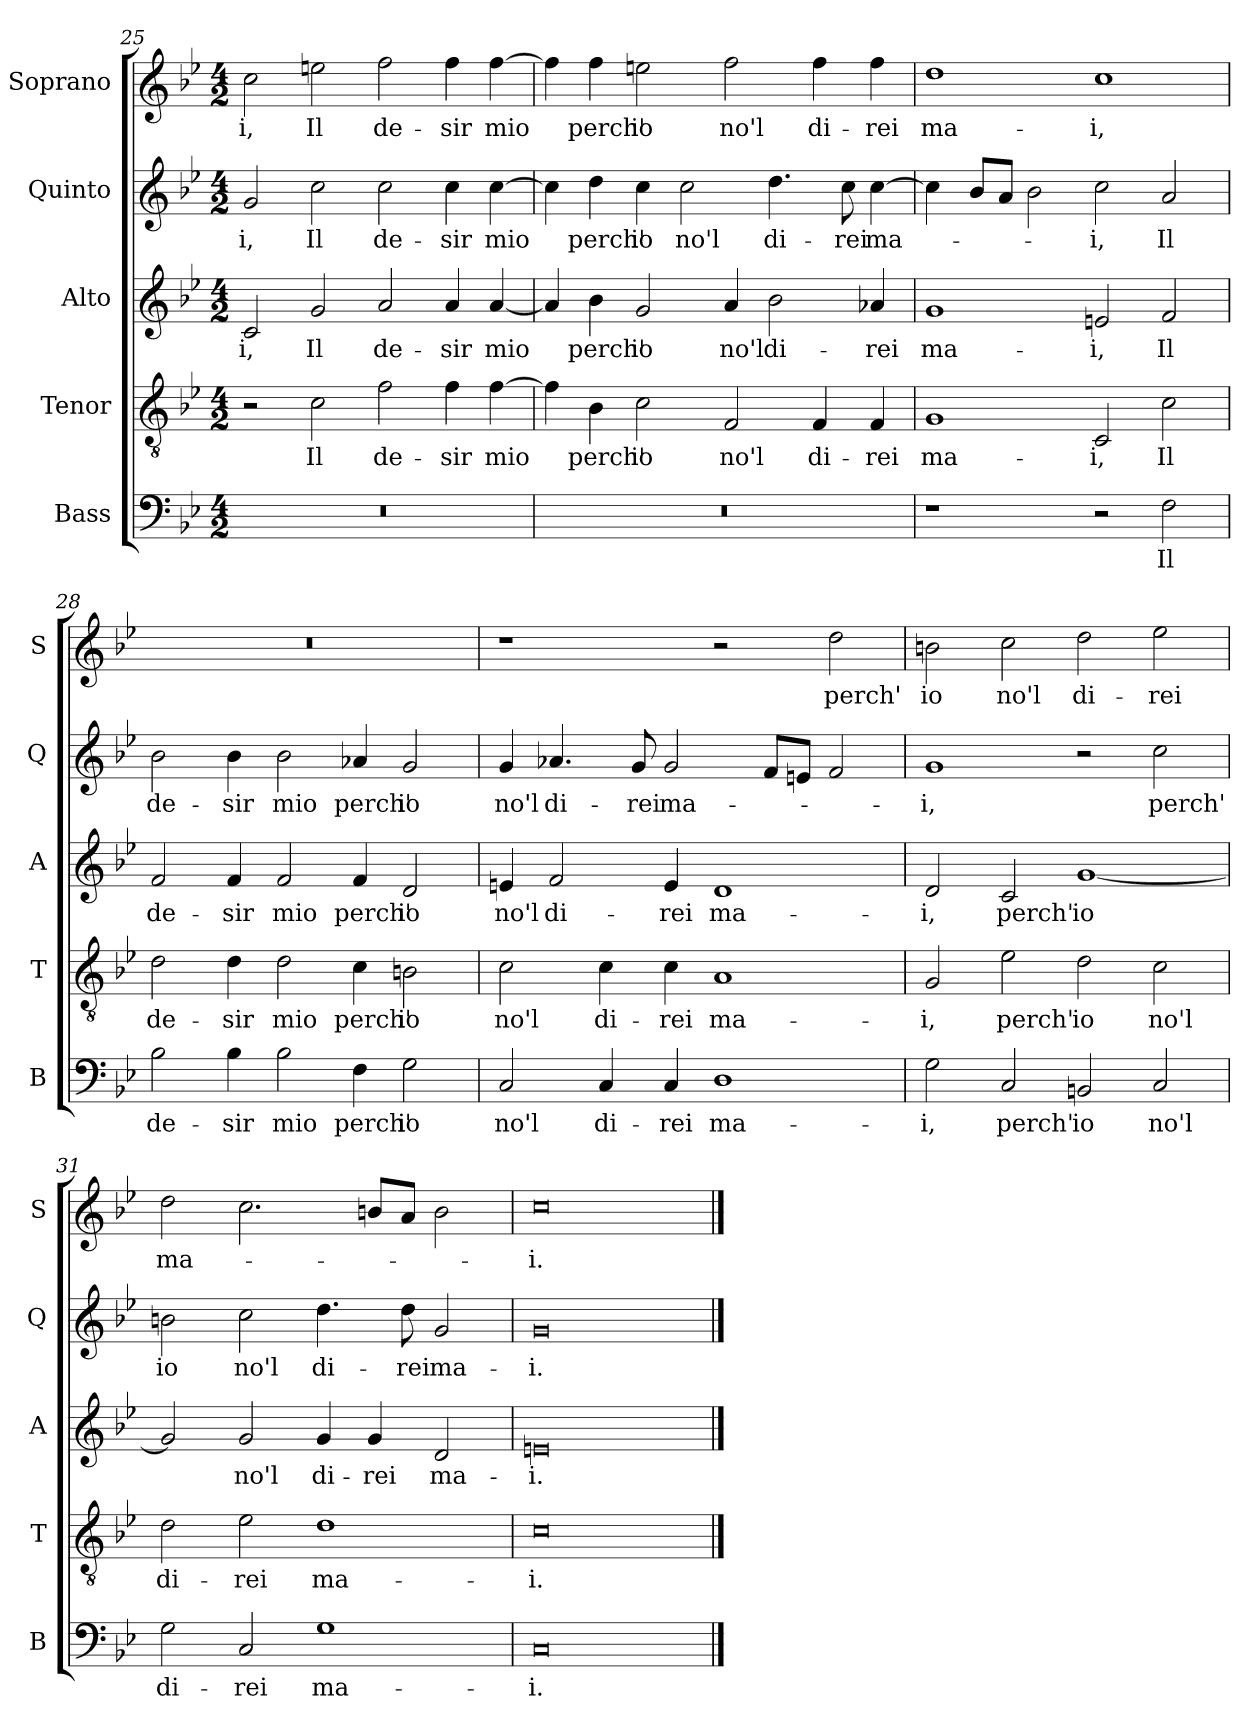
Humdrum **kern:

**kern	**text	**kern	**text	**kern	**text	**kern	**text	**kern	**text
*part5	*part5	*part4	*part4	*part3	*part3	*part2	*part2	*part1	*part1
*staff5	*staff5	*staff4	*staff4	*staff3	*staff3	*staff2	*staff2	*staff1	*staff1
*I"Bass	*	*I"Tenor	*	*I"Alto	*	*I"Quinto	*	*I"Soprano	*
*I'B	*	*I'T	*	*I'A	*	*I'Q	*	*I'S	*
*clefF4	*	*clefGv2	*	*clefG2	*	*clefG2	*	*clefG2	*
*k[b-e-]	*	*k[b-e-]	*	*k[b-e-]	*	*k[b-e-]	*	*k[b-e-]	*
*B-:	*	*B-:	*	*B-:	*	*B-:	*	*B-:	*
*M4/2	*	*M4/2	*	*M4/2	*	*M4/2	*	*M4/2	*
=25	=25	=25	=25	=25	=25	=25	=25	=25	=25
!	!	!	!	!	!LO:LY:b	!	!LO:LY:b	!	!LO:LY:b
0r	.	2r	.	2c/	-i,	2g/	-i,	2cc\	-i,
!	!	!	!LO:LY:b	!	!LO:LY:b	!	!LO:LY:b	!	!LO:LY:b
.	.	2c\	Il	2g/	Il	2cc\	Il	2een\	Il
!	!	!	!LO:LY:b	!	!LO:LY:b	!	!LO:LY:b	!	!LO:LY:b
.	.	2f\	de-	2a/	de-	2cc\	de-	2ff\	de-
!	!	!	!LO:LY:b	!	!LO:LY:b	!	!LO:LY:b	!	!LO:LY:b
.	.	4f\	-sir	4a/	-sir	4cc\	-sir	4ff\	-sir
!	!	!	!LO:LY:b	!	!LO:LY:b	!	!LO:LY:b	!	!LO:LY:b
.	.	[4f\	mio	[4a/	mio	[4cc\	mio	[4ff\	mio
!!LO:PB:g=z
=26	=26	=26	=26	=26	=26	=26	=26	=26	=26
0r	.	4f\]	.	4a/]	.	4cc\]	.	4ff\]	.
!	!	!	!LO:LY:b	!	!LO:LY:b	!	!LO:LY:b	!	!LO:LY:b
.	.	4B-\	perch'	4b-\	perch'	4dd\	perch'	4ff\	perch'
!	!	!	!LO:LY:b	!	!LO:LY:b	!	!LO:LY:b	!	!LO:LY:b
.	.	2c\	io	2g/	io	4cc\	io	2een\	io
!	!	!	!	!	!	!	!LO:LY:b	!	!
.	.	.	.	.	.	2cc\	no'l	.	.
!	!	!	!LO:LY:b	!	!LO:LY:b	!	!	!	!LO:LY:b
.	.	2F/	no'l	4a/	no'l	.	.	2ff\	no'l
!	!	!	!	!	!LO:LY:b	!	!LO:LY:b	!	!
.	.	.	.	2b-\	di-	4.dd\	di-	.	.
!	!	!	!LO:LY:b	!	!	!	!	!	!LO:LY:b
.	.	4F/	di-	.	.	.	.	4ff\	di-
!	!	!	!	!	!	!	!LO:LY:b	!	!
.	.	.	.	.	.	8cc\	-rei	.	.
!	!	!	!LO:LY:b	!	!LO:LY:b	!	!LO:LY:b	!	!LO:LY:b
.	.	4F/	-rei	4a-X/	-rei	[4cc\	ma-	4ff\	-rei
=27	=27	=27	=27	=27	=27	=27	=27	=27	=27
!	!	!	!LO:LY:b	!	!LO:LY:b	!	!	!	!LO:LY:b
1r	.	1G	ma-	1g	ma-	4cc\]	.	1dd	ma-
.	.	.	.	.	.	8b-/L	.	.	.
.	.	.	.	.	.	8a/J	.	.	.
.	.	.	.	.	.	2b-\	.	.	.
!	!	!	!LO:LY:b	!	!LO:LY:b	!	!LO:LY:b	!	!LO:LY:b
2r	.	2C/	-i,	2en/	-i,	2cc\	-i,	1cc	-i,
!	!LO:LY:b	!	!LO:LY:b	!	!LO:LY:b	!	!LO:LY:b	!	!
2F\	Il	2c\	Il	2f/	Il	2a/	Il	.	.
=28	=28	=28	=28	=28	=28	=28	=28	=28	=28
!	!LO:LY:b	!	!LO:LY:b	!	!LO:LY:b	!	!LO:LY:b	!	!
2B-\	de-	2d\	de-	2f/	de-	2b-\	de-	0r	.
!	!LO:LY:b	!	!LO:LY:b	!	!LO:LY:b	!	!LO:LY:b	!	!
4B-\	-sir	4d\	-sir	4f/	-sir	4b-\	-sir	.	.
!	!LO:LY:b	!	!LO:LY:b	!	!LO:LY:b	!	!LO:LY:b	!	!
2B-\	mio	2d\	mio	2f/	mio	2b-\	mio	.	.
!	!LO:LY:b	!	!LO:LY:b	!	!LO:LY:b	!	!LO:LY:b	!	!
4F\	perch'	4c\	perch'	4f/	perch'	4a-X/	perch'	.	.
!	!LO:LY:b	!	!LO:LY:b	!	!LO:LY:b	!	!LO:LY:b	!	!
2G\	io	2Bn\	io	2d/	io	2g/	io	.	.
!!LO:LB:g=z
=29	=29	=29	=29	=29	=29	=29	=29	=29	=29
!	!LO:LY:b	!	!LO:LY:b	!	!LO:LY:b	!	!LO:LY:b	!	!
2C/	no'l	2c\	no'l	4en/	no'l	4g/	no'l	1r	.
!	!	!	!	!	!LO:LY:b	!	!LO:LY:b	!	!
.	.	.	.	2f/	di-	4.a-X/	di-	.	.
!	!LO:LY:b	!	!LO:LY:b	!	!	!	!	!	!
4C/	di-	4c\	di-	.	.	.	.	.	.
!	!	!	!	!	!	!	!LO:LY:b	!	!
.	.	.	.	.	.	8g/	-rei	.	.
!	!LO:LY:b	!	!LO:LY:b	!	!LO:LY:b	!	!LO:LY:b	!	!
4C/	-rei	4c\	-rei	4e/	-rei	2g/	ma-	.	.
!	!LO:LY:b	!	!LO:LY:b	!	!LO:LY:b	!	!	!	!
1D	ma-	1A	ma-	1d	ma-	.	.	2r	.
.	.	.	.	.	.	8f/L	.	.	.
.	.	.	.	.	.	8en/J	.	.	.
!	!	!	!	!	!	!	!	!	!LO:LY:b
.	.	.	.	.	.	2f/	.	2dd\	perch'
=30	=30	=30	=30	=30	=30	=30	=30	=30	=30
!	!LO:LY:b	!	!LO:LY:b	!	!LO:LY:b	!	!LO:LY:b	!	!LO:LY:b
2G\	-i,	2G/	-i,	2d/	-i,	1g	-i,	2bn\	io
!	!LO:LY:b	!	!LO:LY:b	!	!LO:LY:b	!	!	!	!LO:LY:b
2C/	perch'	2e-\	perch'	2c/	perch'	.	.	2cc\	no'l
!	!LO:LY:b	!	!LO:LY:b	!	!LO:LY:b	!	!	!	!LO:LY:b
2BBn/	io	2d\	io	[1g	io	2r	.	2dd\	di-
!	!LO:LY:b	!	!LO:LY:b	!	!	!	!LO:LY:b	!	!LO:LY:b
2C/	no'l	2c\	no'l	.	.	2cc\	perch'	2ee-\	-rei
=31	=31	=31	=31	=31	=31	=31	=31	=31	=31
!	!LO:LY:b	!	!LO:LY:b	!	!	!	!LO:LY:b	!	!LO:LY:b
2G\	di-	2d\	di-	2g/]	.	2bn\	io	2dd\	ma-
!	!LO:LY:b	!	!LO:LY:b	!	!LO:LY:b	!	!LO:LY:b	!	!
2C/	-rei	2e-\	-rei	2g/	no'l	2cc\	no'l	2.cc\	.
!	!LO:LY:b	!	!LO:LY:b	!	!LO:LY:b	!	!LO:LY:b	!	!
1G	ma-	1d	ma-	4g/	di-	4.dd\	di-	.	.
!	!	!	!	!	!LO:LY:b	!	!	!	!
.	.	.	.	4g/	-rei	.	.	8bn/L	.
!	!	!	!	!	!	!	!LO:LY:b	!	!
.	.	.	.	.	.	8dd\	-rei	8a/J	.
!	!	!	!	!	!LO:LY:b	!	!LO:LY:b	!	!
.	.	.	.	2d/	ma-	2g/	ma-	2b\	.
=32	=32	=32	=32	=32	=32	=32	=32	=32	=32
!	!LO:LY:b	!	!LO:LY:b	!	!LO:LY:b	!	!LO:LY:b	!	!LO:LY:b
0C	-i.	0c	-i.	0en	-i.	0g	-i.	0cc	-i.
==	==	==	==	==	==	==	==	==	==
*-	*-	*-	*-	*-	*-	*-	*-	*-	*-
